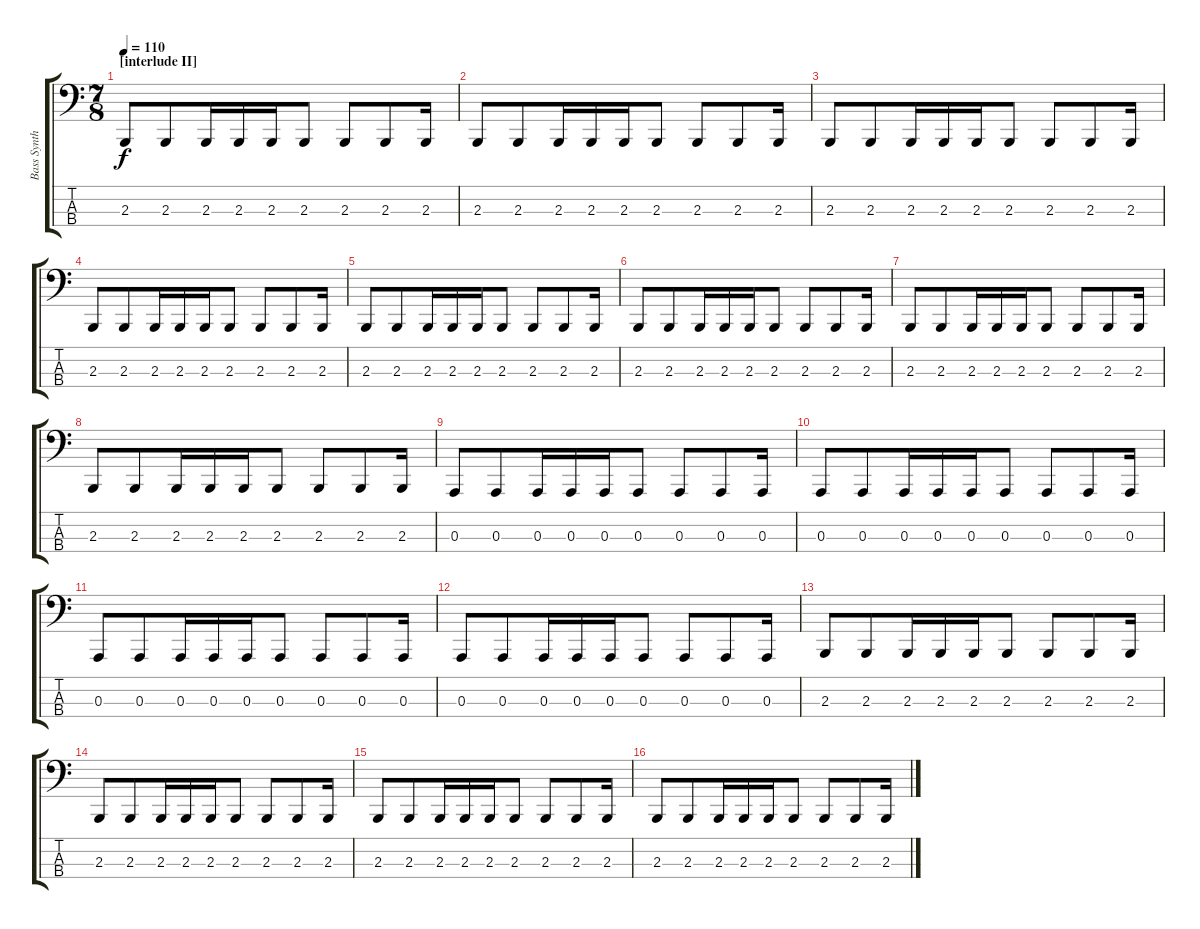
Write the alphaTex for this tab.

\track ("Bass Synth" "Bass Synth") {instrument lead8bassandlead}
\staff {score tabs}
\tuning (G2 D2 A1 E1) {hide}
\ts (7 8)
\section ("" "[interlude II]")
\tempo 110
\clef f4
\ks c
2.3.8{dy f} 2.3.8 2.3.16 2.3.16 2.3.16 2.3.8 2.3.8 2.3.8 2.3.16 |
2.3.8 2.3.8 2.3.16 2.3.16 2.3.16 2.3.8 2.3.8 2.3.8 2.3.16 |
2.3.8 2.3.8 2.3.16 2.3.16 2.3.16 2.3.8 2.3.8 2.3.8 2.3.16 |
2.3.8 2.3.8 2.3.16 2.3.16 2.3.16 2.3.8 2.3.8 2.3.8 2.3.16 |
2.3.8 2.3.8 2.3.16 2.3.16 2.3.16 2.3.8 2.3.8 2.3.8 2.3.16 |
2.3.8 2.3.8 2.3.16 2.3.16 2.3.16 2.3.8 2.3.8 2.3.8 2.3.16 |
2.3.8 2.3.8 2.3.16 2.3.16 2.3.16 2.3.8 2.3.8 2.3.8 2.3.16 |
2.3.8 2.3.8 2.3.16 2.3.16 2.3.16 2.3.8 2.3.8 2.3.8 2.3.16 |
0.3.8 0.3.8 0.3.16 0.3.16 0.3.16 0.3.8 0.3.8 0.3.8 0.3.16 |
0.3.8 0.3.8 0.3.16 0.3.16 0.3.16 0.3.8 0.3.8 0.3.8 0.3.16 |
0.3.8 0.3.8 0.3.16 0.3.16 0.3.16 0.3.8 0.3.8 0.3.8 0.3.16 |
0.3.8 0.3.8 0.3.16 0.3.16 0.3.16 0.3.8 0.3.8 0.3.8 0.3.16 |
2.3.8 2.3.8 2.3.16 2.3.16 2.3.16 2.3.8 2.3.8 2.3.8 2.3.16 |
2.3.8 2.3.8 2.3.16 2.3.16 2.3.16 2.3.8 2.3.8 2.3.8 2.3.16 |
2.3.8 2.3.8 2.3.16 2.3.16 2.3.16 2.3.8 2.3.8 2.3.8 2.3.16 |
2.3.8 2.3.8 2.3.16 2.3.16 2.3.16 2.3.8 2.3.8 2.3.8 2.3.16
